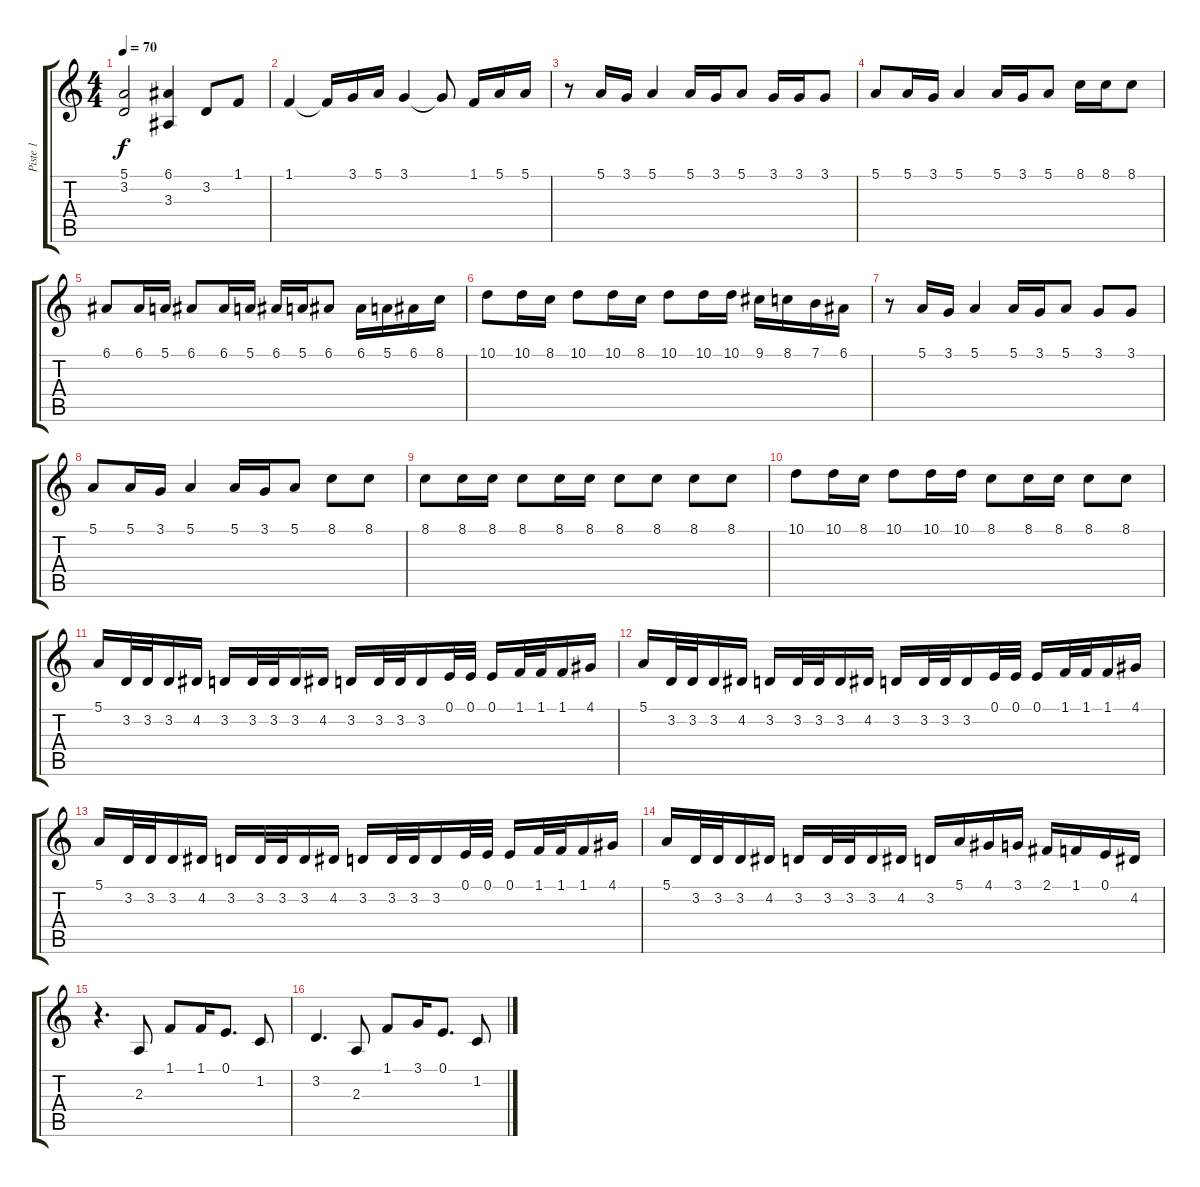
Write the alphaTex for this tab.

\track ("Piste 1" "Piste 1") {instrument acousticgrandpiano}
\staff {score tabs}
\tuning (E4 B3 G3 D3 A2 E2) {hide}
\ts (4 4)
\tempo 70
\clef g2
\ks c
(5.1 3.2).2{dy f} (6.1 3.3).4 3.2.8 1.1.8 |
1.1.4 1.1{t}.16 3.1.16 5.1.16 3.1.4 3.1{t}.8 1.1.16 5.1.16 5.1.16 |
r.8 5.1.16 3.1.16 5.1.4 5.1.16 3.1.16 5.1.8 3.1.16 3.1.16 3.1.8 |
5.1.8 5.1.16 3.1.16 5.1.4 5.1.16 3.1.16 5.1.8 8.1.16 8.1.16 8.1.8 |
6.1.8 6.1.16 5.1.16 6.1.8 6.1.16 5.1.16 6.1.16 5.1.16 6.1.8 6.1.16 5.1.16 6.1.16 8.1.16 |
10.1.8 10.1.16 8.1.16 10.1.8 10.1.16 8.1.16 10.1.8 10.1.16 10.1.16 9.1.16 8.1.16 7.1.16 6.1.16 |
r.8 5.1.16 3.1.16 5.1.4 5.1.16 3.1.16 5.1.8 3.1.8 3.1.8 |
5.1.8 5.1.16 3.1.16 5.1.4 5.1.16 3.1.16 5.1.8 8.1.8 8.1.8 |
8.1.8 8.1.16 8.1.16 8.1.8 8.1.16 8.1.16 8.1.8 8.1.8 8.1.8 8.1.8 |
10.1.8 10.1.16 8.1.16 10.1.8 10.1.16 10.1.16 8.1.8 8.1.16 8.1.16 8.1.8 8.1.8 |
5.1.16 3.2.32 3.2.32 3.2.16 4.2.16 3.2.16 3.2.32 3.2.32 3.2.16 4.2.16 3.2.16 3.2.32 3.2.32 3.2.16 0.1.32 0.1.32 0.1.16 1.1.32 1.1.32 1.1.16 4.1.16 |
5.1.16 3.2.32 3.2.32 3.2.16 4.2.16 3.2.16 3.2.32 3.2.32 3.2.16 4.2.16 3.2.16 3.2.32 3.2.32 3.2.16 0.1.32 0.1.32 0.1.16 1.1.32 1.1.32 1.1.16 4.1.16 |
5.1.16 3.2.32 3.2.32 3.2.16 4.2.16 3.2.16 3.2.32 3.2.32 3.2.16 4.2.16 3.2.16 3.2.32 3.2.32 3.2.16 0.1.32 0.1.32 0.1.16 1.1.32 1.1.32 1.1.16 4.1.16 |
5.1.16 3.2.32 3.2.32 3.2.16 4.2.16 3.2.16 3.2.32 3.2.32 3.2.16 4.2.16 3.2.16 5.1.16 4.1.16 3.1.16 2.1.16 1.1.16 0.1.16 4.2.16 |
r.4{d} 2.3.8 1.1.8 1.1.16 0.1.8{d} 1.2.8 |
3.2.4{d} 2.3.8 1.1.8 3.1.16 0.1.8{d} 1.2.8
